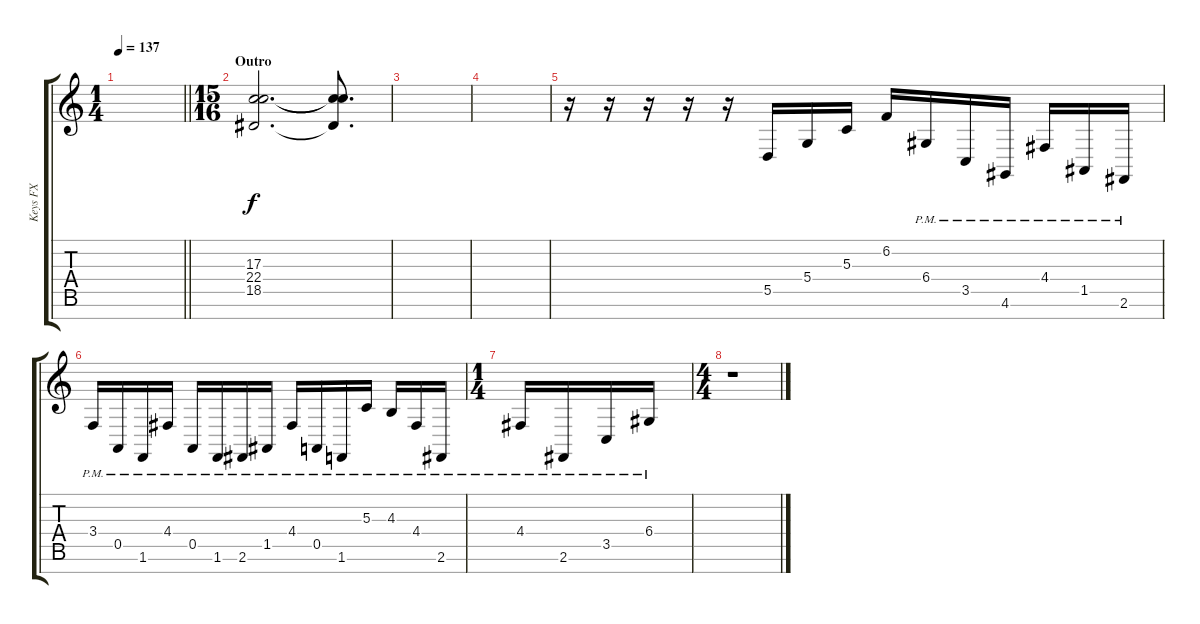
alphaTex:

\track ("Keys FX" "Keys FX") {instrument fx6goblins}
\staff {score tabs}
\tuning (E4 B3 G3 D3 A2 E2 B1) {hide}
\ts (1 4)
\tempo 137
\clef g2
\barLineRight lightlight
\ks c
|
\ts (15 16)
\section ("" "Outro")
(17.3 22.4 18.5).2{d} (17.3{t} 22.4{t} 18.5{t}).8{d} |
|
|
r.16 r.16 r.16 r.16 r.16 5.5.16 5.4.16 5.3.16 6.2.16 6.4{pm}.16 3.5{pm}.16 4.6{pm}.16 4.4{pm}.16 1.5{pm}.16 2.6{pm}.16 |
3.4{pm}.16 0.5{pm}.16 1.6{pm}.16 4.4{pm}.16 0.5{pm}.16 1.6{pm}.16 2.6{pm}.16 1.5{pm}.16 4.4{pm}.16 0.5{pm}.16 1.6{pm}.16 5.3{pm}.16 4.3{pm}.16 4.4{pm}.16 2.6{pm}.16 |
\ts (1 4)
4.4{pm}.16 2.6{pm}.16 3.5{pm}.16 6.4{pm}.16 |
\ts (4 4)
r.1
